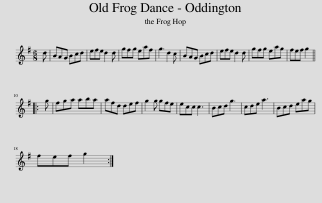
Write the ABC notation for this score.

X:1
L:1/8
M:6/8
I:linebreak $
K:G
V:1 treble
V:1
 d | BAG Bcd | efe d2 d | gfg eaf | g3 d2 c | %5
 BAG Bcd | efe d2 d | gfg eag | fef g2 |:$ g | %10
 fga aba | afd def | g2 g gfe | ecc c3 | Bcd g3 | %15
 cde a3 | Bcd eag |$ fef g2 :| %18
